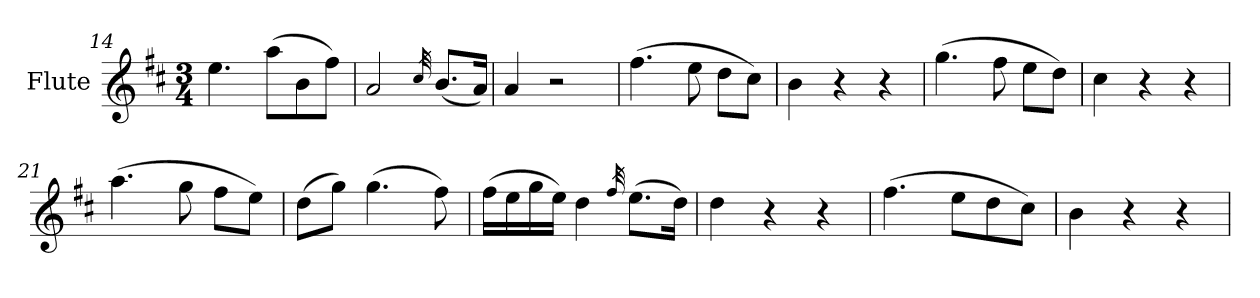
**kern
*part1
*staff1
*I"Flute
*I'Fl.
*clefG2
*k[f#c#]
*M3/4
=14
4.ee\
(8aa\L
8b\
8ff#\J)
=15
2a/
32qcc#/
(8.b/L
16a/Jk)
=16
4a/
2r
=17
(4.ff#\
8ee\
8dd\L
8cc#\J)
!!LO:LB:g=z
=18
4b\
4r
4r
=19
(4.gg\
8ff#\
8ee\L
8dd\J)
=20
4cc#\
4r
4r
=21
(4.aa\
8gg\
8ff#\L
8ee\J)
=22
(8dd\L
8gg\J)
(4.gg\
8ff#\)
=23
(16ff#\LL
16ee\
16gg\
16ee\JJ)
4dd\
32qff#/
(8.ee\L
16dd\Jk)
=24
4dd\
4r
4r
=25
(4.ff#\
8ee\L
8dd\
8cc#\J)
!!LO:LB:g=z
=26
4b\
4r
4r
=
*-
